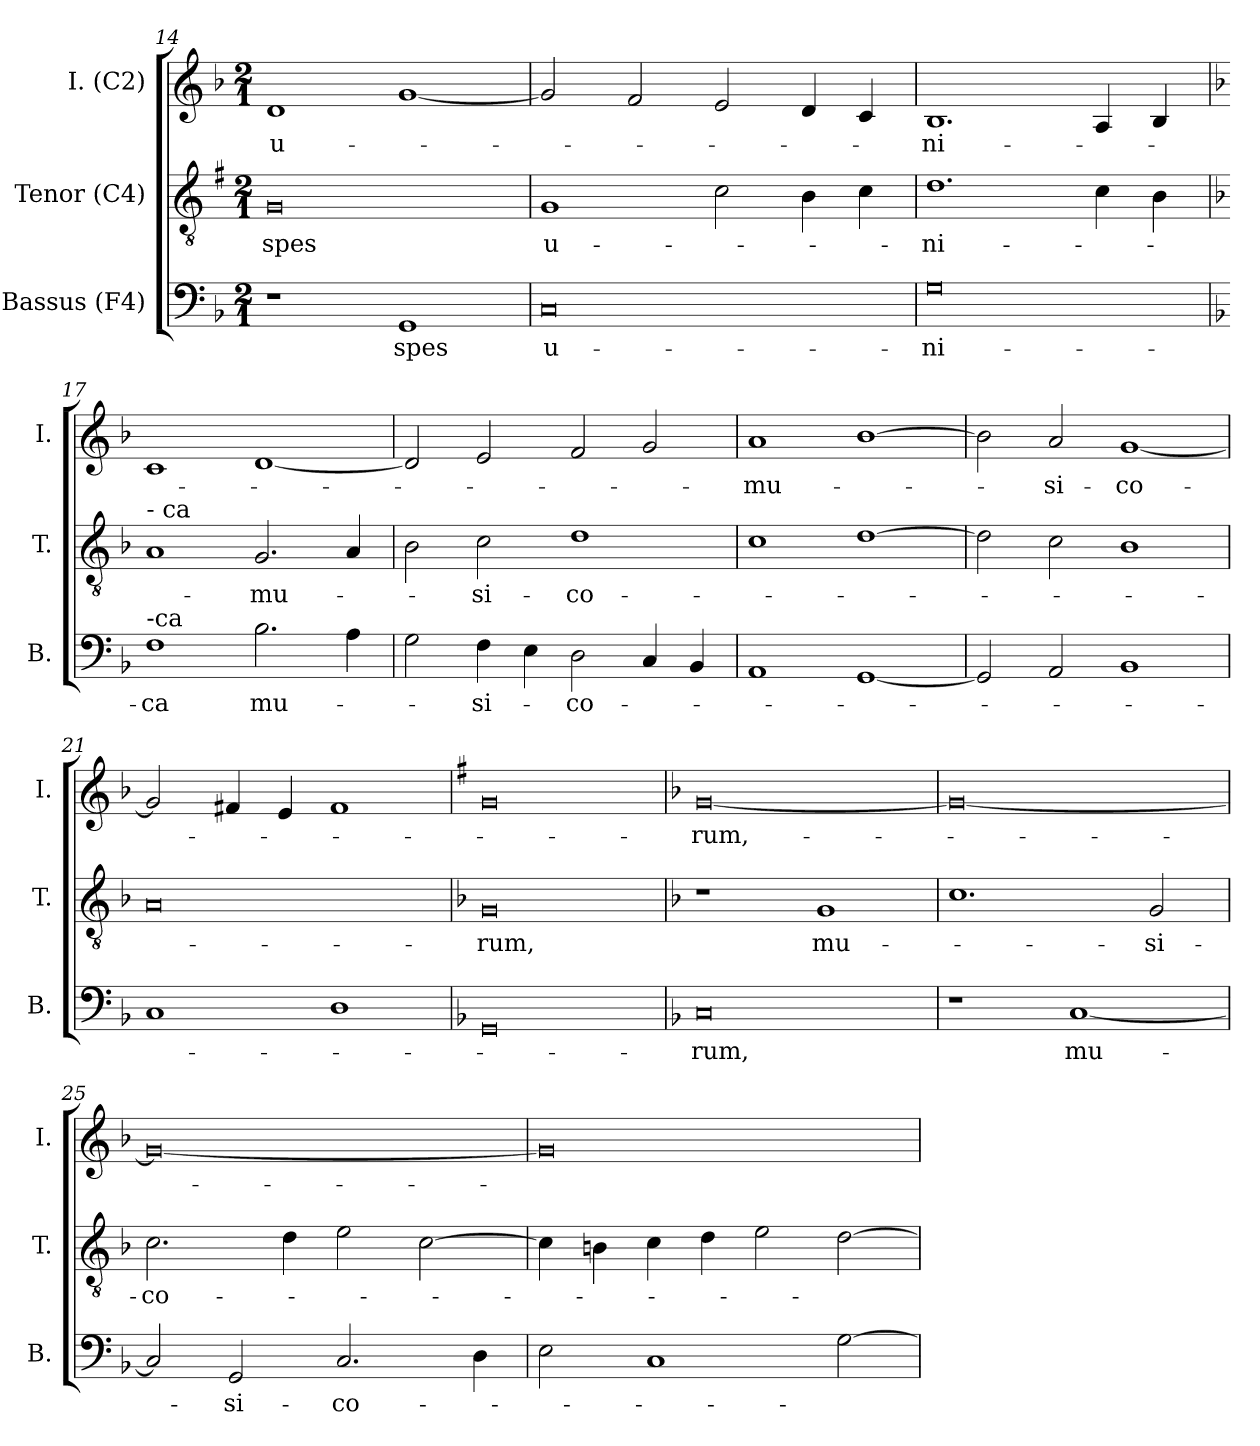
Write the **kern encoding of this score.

**kern	**text	**kern	**text	**kern	**text
*part3	*part3	*part2	*part2	*part1	*part1
*staff3	*staff3	*staff2	*staff2	*staff1	*staff1
*I"Bassus (F4)	*	*I"Tenor (C4)	*	*I"I. (C2)	*
*I'B.	*	*I'T.	*	*I'I.	*
*clefF4	*	*clefGv2	*	*clefG2	*
*k[b-]	*	*k[f#]	*	*k[b-]	*
*F:	*	*G:	*	*F:	*
*M2/1	*	*M2/1	*	*M2/1	*
=14	=14	=14	=14	=14	=14
!	!	!	!LO:LY:b	!	!LO:LY:b:rj
1r	.	0G	spes	1d	u-
!	!LO:LY:b	!	!	!	!
1GG	spes	.	.	[<1g	.
=15	=15	=15	=15	=15	=15
!	!LO:LY:b:rj	!	!LO:LY:b:rj	!	!
0C	u-	1G	u-	2g/]	.
.	.	.	.	2f/	.
.	.	2c\	.	2e/	.
.	.	4B\	.	4d/	.
.	.	4c\	.	4c/	.
=16	=16	=16	=16	=16	=16
!	!LO:LY:b:rj	!	!LO:LY:b	!	!LO:LY:b
0G	-ni-	1.d	-ni-	1.B-	-ni-
.	.	4c\	.	4A/	.
.	.	4B\	.	4B-/	.
!!LO:LB:g=z
=17	=17	=17	=17	=17	=17
*	*	*k[b-]	*	*	*
*	*	*F:	*	*	*
!	!	!LO:TX:a:t=- ca	!	!	!
!LO:TX:a:t=-ca	!	!	!	!	!
!	!LO:LY:b	!	!	!	!
1F	-ca	1A	.	1c	.
!	!LO:LY:b	!	!LO:LY:b	!	!
2.B-\	mu-	2.G/	-mu-	[<1d	.
4A\	.	4A/	.	.	.
=18	=18	=18	=18	=18	=18
2G\	.	2B-\	.	2d/]	.
!	!LO:LY:b	!	!LO:LY:b	!	!
4F\	-si-	2c\	-si-	2e/	.
4E\	.	.	.	.	.
!	!LO:LY:b	!	!LO:LY:b	!	!
2D\	-co-	1d	-co-	2f/	.
4C/	.	.	.	2g/	.
4BB-/	.	.	.	.	.
=19	=19	=19	=19	=19	=19
!	!	!	!	!	!LO:LY:b
1AA	.	1c	.	1a	-mu-
[<1GG	.	[>1d	.	[>1b-	.
=20	=20	=20	=20	=20	=20
2GG/]	.	2d\]	.	2b-\]	.
!	!	!	!	!	!LO:LY:b
2AA/	.	2c\	.	2a/	-si-
!	!	!	!	!	!LO:LY:b
1BB-	.	1B-	.	[<1g	-co-
=21	=21	=21	=21	=21	=21
1C	.	0A	.	2g/]	.
.	.	.	.	4f#/	.
.	.	.	.	4e/	.
1D	.	.	.	1f#	.
=22	=22	=22	=22	=22	=22
*	*	*	*	*k[f#]	*
*	*	*	*	*G:	*
!	!	!	!LO:LY:b	!	!
0GG	.	0G	-rum,	0g	.
!!LO:LB:g=z
=23	=23	=23	=23	=23	=23
*	*	*	*	*k[b-]	*
*	*	*	*	*F:	*
!	!LO:LY:b	!	!	!	!LO:LY:b
0C	-rum,	1r	.	[<0g	-rum,-
!	!	!	!LO:LY:b	!	!
.	.	1G	mu-	.	.
=24	=24	=24	=24	=24	=24
1r	.	1.c	.	0g_	.
!	!LO:LY:b	!	!	!	!
[<1C	mu-	.	.	.	.
!	!	!	!LO:LY:b	!	!
.	.	2G/	-si-	.	.
=25	=25	=25	=25	=25	=25
!	!	!	!LO:LY:b	!	!
2C/]	.	2.c\	-co-	0g_	.
!	!LO:LY:b	!	!	!	!
2GG/	-si-	.	.	.	.
.	.	4d\	.	.	.
!	!LO:LY:b	!	!	!	!
2.C/	-co-	2e\	.	.	.
.	.	[>2c\	.	.	.
4D\	.	.	.	.	.
=26	=26	=26	=26	=26	=26
2E\	.	4c\]	.	0g]	.
.	.	4B\	.	.	.
1C	.	4c\	.	.	.
.	.	4d\	.	.	.
.	.	2e\	.	.	.
[>2G\	.	[>2d\	.	.	.
=	=	=	=	=	=
*-	*-	*-	*-	*-	*-
